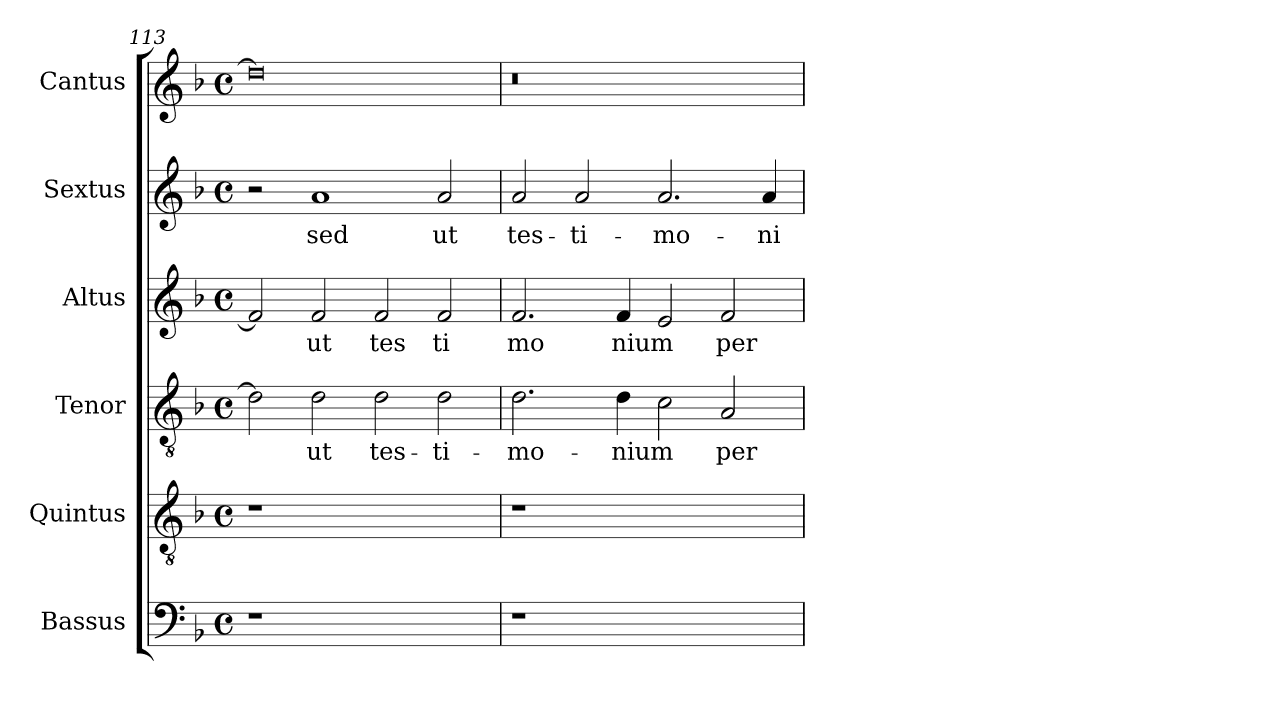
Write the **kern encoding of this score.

**kern	**kern	**kern	**text	**kern	**text	**kern	**text	**kern
*part6	*part5	*part4	*part4	*part3	*part3	*part2	*part2	*part1
*staff6	*staff5	*staff4	*staff4	*staff3	*staff3	*staff2	*staff2	*staff1
*I"Bassus	*I"Quintus	*I"Tenor	*	*I"Altus	*	*I"Sextus	*	*I"Cantus
*I'Bassus	*I'Quintus	*I'Tenor	*	*I'Altus	*	*I'Sextus	*	*I'Cantus
*clefF4	*clefGv2	*clefGv2	*	*clefG2	*	*clefG2	*	*clefG2
*k[b-]	*k[b-]	*k[b-]	*	*k[b-]	*	*k[b-]	*	*k[b-]
*F:	*F:	*F:	*	*F:	*	*F:	*	*F:
*M4/4	*M4/4	*M4/4	*	*M4/4	*	*M4/4	*	*M4/4
*met(c)	*met(c)	*met(c)	*	*met(c)	*	*met(c)	*	*met(c)
=113	=113	=113	=113	=113	=113	=113	=113	=113
1r	1r	2d\]	.	2f/]	.	2r	.	0dd]
!	!	!	!LO:LY:b:cj	!	!LO:LY:b:cj	!	!LO:LY:b:cj	!
.	.	2d\	ut	2f/	ut	1a	sed	.
!	!	!	!LO:LY:b:cj	!	!LO:LY:b:cj	!	!	!
1ryy	1ryy	2d\	tes-	2f/	tes	.	.	.
!	!	!	!LO:LY:b:cj	!	!LO:LY:b:cj	!	!LO:LY:b:cj	!
.	.	2d\	-ti-	2f/	ti	2a/	ut	.
=114	=114	=114	=114	=114	=114	=114	=114	=114
!	!	!	!LO:LY:b:cj	!	!LO:LY:b:cj	!	!LO:LY:b:cj	!
1r	1r	2.d\	-mo-	2.f/	mo	2a/	tes-	0r
!	!	!	!	!	!	!	!LO:LY:b:cj	!
.	.	.	.	.	.	2a/	-ti-	.
!	!	!	!LO:LY:b	!	!LO:LY:b	!	!	!
.	.	4d\	-nium	4f/	nium	.	.	.
!	!	!	!	!	!	!	!LO:LY:b:cj	!
1ryy	1ryy	2c\	.	2e/	.	2.a/	-mo-	.
!	!	!	!LO:LY:b:cj	!	!LO:LY:b:cj	!	!	!
.	.	2A/	per-	2f/	per	.	.	.
!	!	!	!	!	!	!	!LO:LY:b:cj	!
.	.	.	.	.	.	4a/	-ni-	.
=	=	=	=	=	=	=	=	=
*-	*-	*-	*-	*-	*-	*-	*-	*-
